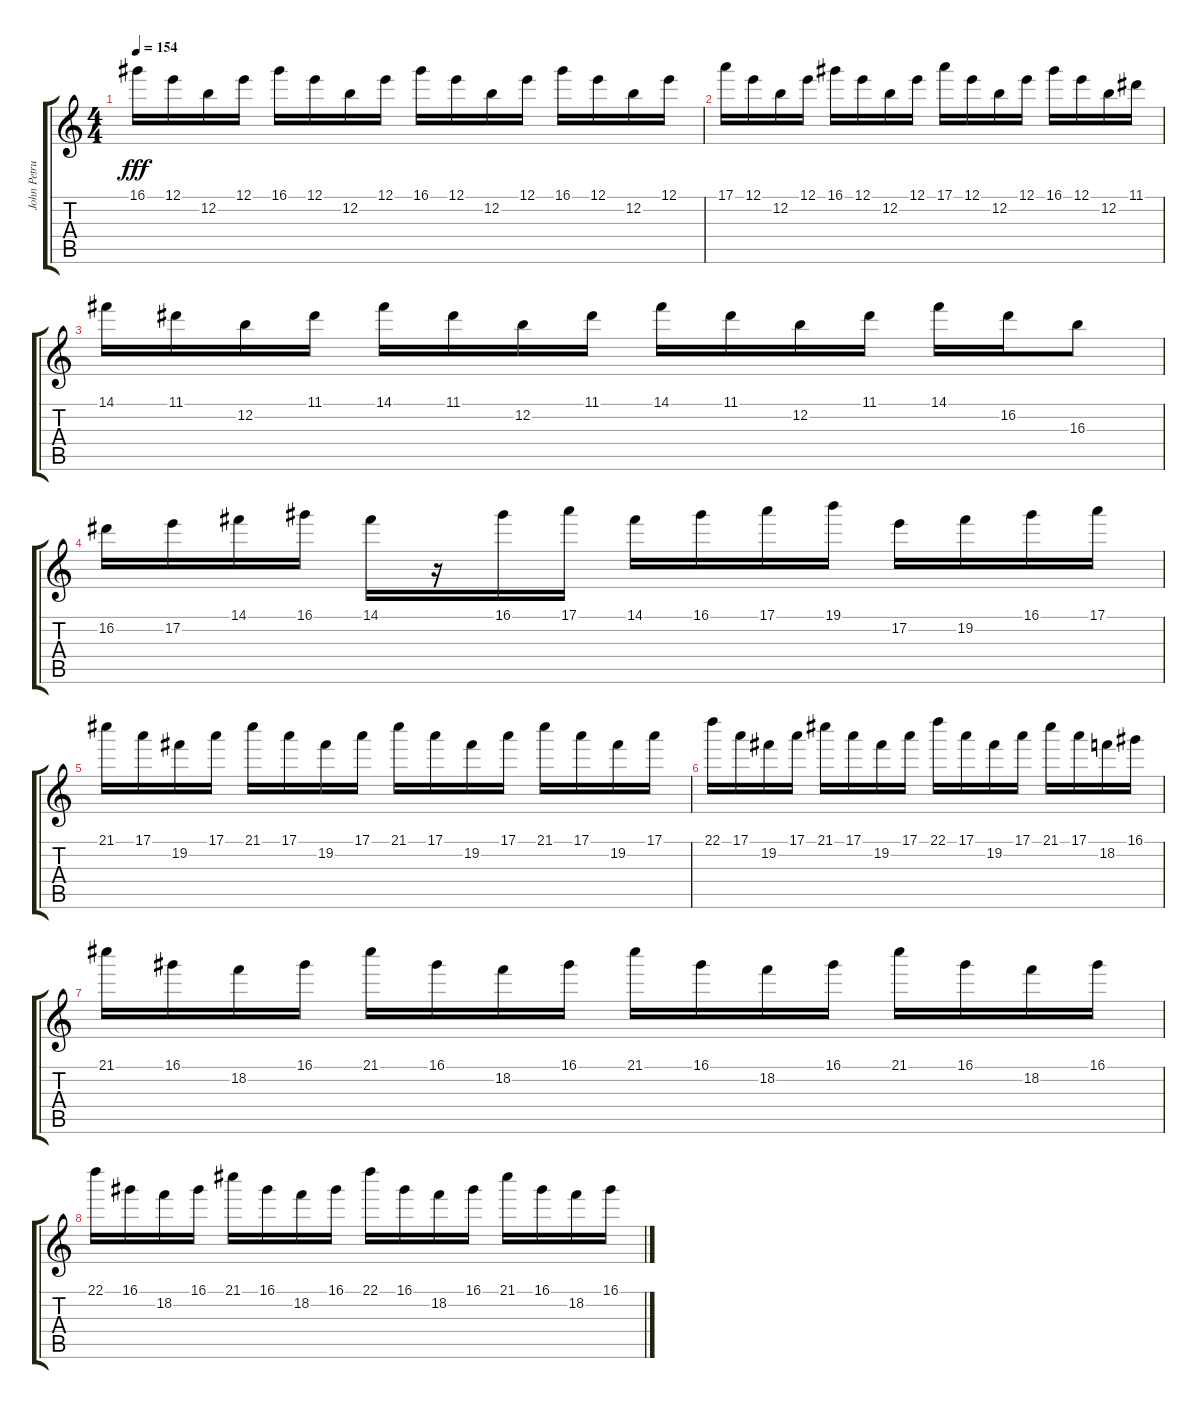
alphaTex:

\track ("John Petrucci Overdub" "John Petru") {instrument distortionguitar}
\staff {score tabs}
\tuning (E4 B3 G3 D3 A2 E2) {hide}
\ts (4 4)
\tempo 154
\clef g2
\ks c
16.1.16{dy fff} 12.1.16 12.2.16 12.1.16 16.1.16 12.1.16 12.2.16 12.1.16 16.1.16 12.1.16 12.2.16 12.1.16 16.1.16 12.1.16 12.2.16 12.1.16 |
17.1.16 12.1.16 12.2.16 12.1.16 16.1.16 12.1.16 12.2.16 12.1.16 17.1.16 12.1.16 12.2.16 12.1.16 16.1.16 12.1.16 12.2.16 11.1.16 |
14.1.16 11.1.16 12.2.16 11.1.16 14.1.16 11.1.16 12.2.16 11.1.16 14.1.16 11.1.16 12.2.16 11.1.16 14.1.16 16.2.16 16.3.8 |
16.2.16 17.2.16 14.1.16 16.1.16 14.1.16 r.16 16.1.16 17.1.16 14.1.16 16.1.16 17.1.16 19.1.16 17.2.16 19.2.16 16.1.16 17.1.16 |
21.1.16 17.1.16 19.2.16 17.1.16 21.1.16 17.1.16 19.2.16 17.1.16 21.1.16 17.1.16 19.2.16 17.1.16 21.1.16 17.1.16 19.2.16 17.1.16 |
22.1.16 17.1.16 19.2.16 17.1.16 21.1.16 17.1.16 19.2.16 17.1.16 22.1.16 17.1.16 19.2.16 17.1.16 21.1.16 17.1.16 18.2.16 16.1.16 |
21.1.16 16.1.16 18.2.16 16.1.16 21.1.16 16.1.16 18.2.16 16.1.16 21.1.16 16.1.16 18.2.16 16.1.16 21.1.16 16.1.16 18.2.16 16.1.16 |
22.1.16 16.1.16 18.2.16 16.1.16 21.1.16 16.1.16 18.2.16 16.1.16 22.1.16 16.1.16 18.2.16 16.1.16 21.1.16 16.1.16 18.2.16 16.1.16
